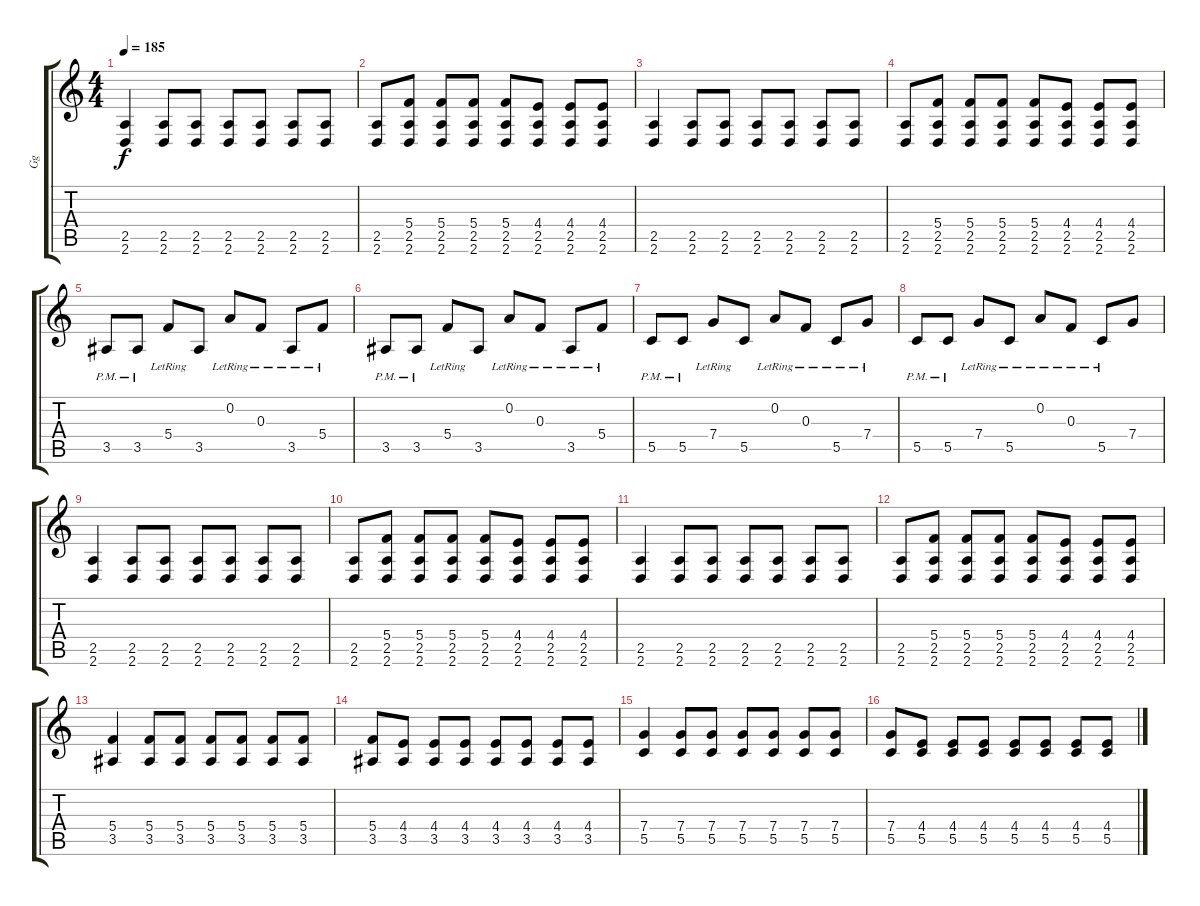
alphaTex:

\track ("Gg" "Gg") {instrument distortionguitar}
\staff {score tabs}
\tuning (D4 A3 F3 C3 G2 C2) {hide}
\ts (4 4)
\tempo 185
\clef g2
\ks c
(2.5 2.6).4{dy f} (2.5 2.6).8 (2.5 2.6).8 (2.5 2.6).8 (2.5 2.6).8 (2.5 2.6).8 (2.5 2.6).8 |
(2.5 2.6).8 (5.4 2.5 2.6).8 (5.4 2.5 2.6).8 (5.4 2.5 2.6).8 (5.4 2.5 2.6).8 (4.4 2.5 2.6).8 (4.4 2.5 2.6).8 (4.4 2.5 2.6).8 |
(2.5 2.6).4 (2.5 2.6).8 (2.5 2.6).8 (2.5 2.6).8 (2.5 2.6).8 (2.5 2.6).8 (2.5 2.6).8 |
(2.5 2.6).8 (5.4 2.5 2.6).8 (5.4 2.5 2.6).8 (5.4 2.5 2.6).8 (5.4 2.5 2.6).8 (4.4 2.5 2.6).8 (4.4 2.5 2.6).8 (4.4 2.5 2.6).8 |
3.5{pm}.8 3.5{pm}.8 5.4{lr}.8 3.5.8 0.2{lr}.8 0.3{lr}.8 3.5{lr}.8 5.4{lr}.8 |
3.5{pm}.8 3.5{pm}.8 5.4{lr}.8 3.5.8 0.2{lr}.8 0.3{lr}.8 3.5{lr}.8 5.4{lr}.8 |
5.5{pm}.8 5.5{pm}.8 7.4{lr}.8 5.5.8 0.2{lr}.8 0.3{lr}.8 5.5{lr}.8 7.4{lr}.8 |
5.5{pm}.8 5.5{pm}.8 7.4{lr}.8 5.5{lr}.8 0.2{lr}.8 0.3{lr}.8 5.5{lr}.8 7.4.8 |
(2.5 2.6).4 (2.5 2.6).8 (2.5 2.6).8 (2.5 2.6).8 (2.5 2.6).8 (2.5 2.6).8 (2.5 2.6).8 |
(2.5 2.6).8 (5.4 2.5 2.6).8 (5.4 2.5 2.6).8 (5.4 2.5 2.6).8 (5.4 2.5 2.6).8 (4.4 2.5 2.6).8 (4.4 2.5 2.6).8 (4.4 2.5 2.6).8 |
(2.5 2.6).4 (2.5 2.6).8 (2.5 2.6).8 (2.5 2.6).8 (2.5 2.6).8 (2.5 2.6).8 (2.5 2.6).8 |
(2.5 2.6).8 (5.4 2.5 2.6).8 (5.4 2.5 2.6).8 (5.4 2.5 2.6).8 (5.4 2.5 2.6).8 (4.4 2.5 2.6).8 (4.4 2.5 2.6).8 (4.4 2.5 2.6).8 |
(5.4 3.5).4 (5.4 3.5).8 (5.4 3.5).8 (5.4 3.5).8 (5.4 3.5).8 (5.4 3.5).8 (5.4 3.5).8 |
(5.4 3.5).8 (4.4 3.5).8 (4.4 3.5).8 (4.4 3.5).8 (4.4 3.5).8 (4.4 3.5).8 (4.4 3.5).8 (4.4 3.5).8 |
(7.4 5.5).4 (7.4 5.5).8 (7.4 5.5).8 (7.4 5.5).8 (7.4 5.5).8 (7.4 5.5).8 (7.4 5.5).8 |
(7.4 5.5).8 (4.4 5.5).8 (4.4 5.5).8 (4.4 5.5).8 (4.4 5.5).8 (4.4 5.5).8 (4.4 5.5).8 (4.4 5.5).8
